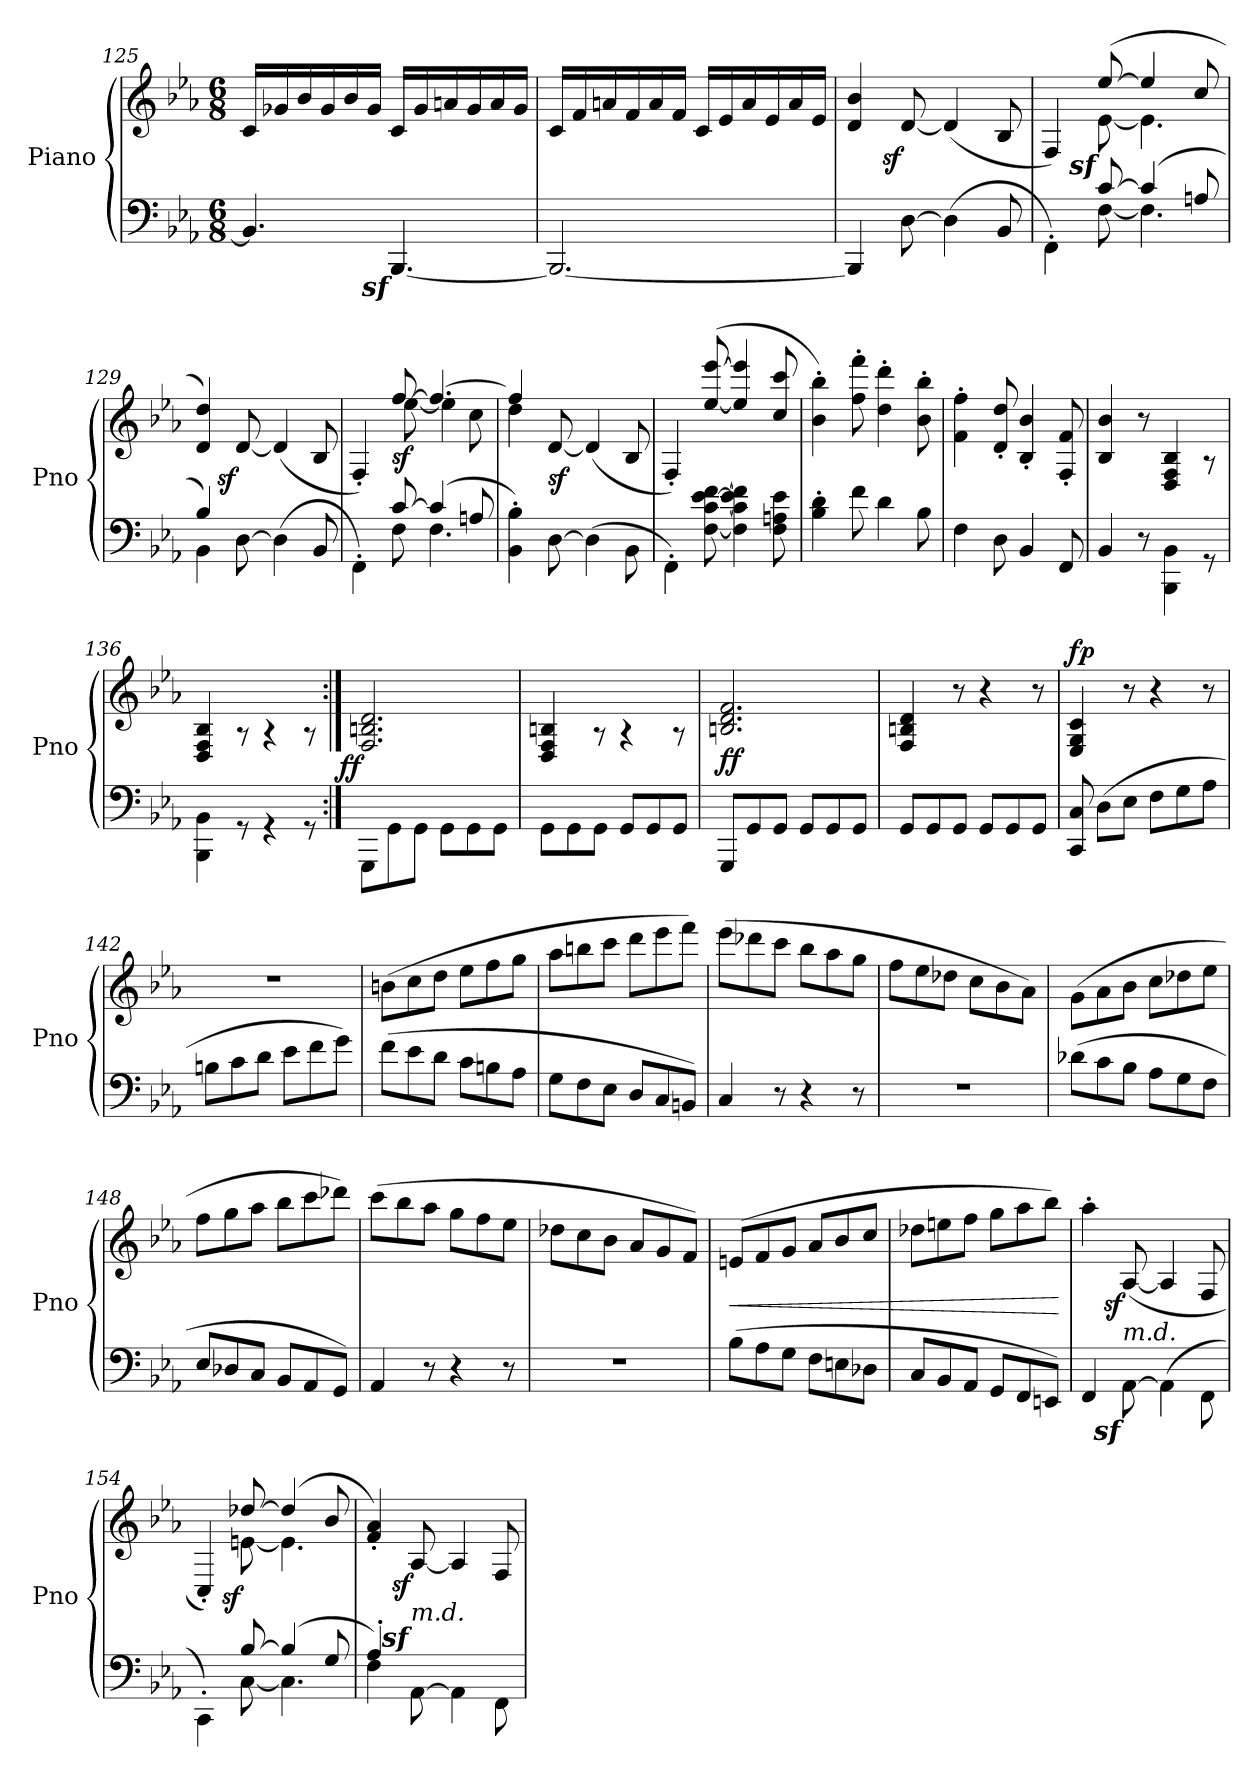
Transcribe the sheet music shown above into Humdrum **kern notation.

**kern	**kern	**dynam
*part1	*part1	*part1
*staff2	*staff1	*staff1/2
*I"Piano	*	*
*I'Pno	*	*
*clefF4	*clefG2	*
*k[b-e-a-]	*k[b-e-a-]	*
*E-:	*E-:	*
*M6/8	*M6/8	*
=125	=125	=125
4.BB-]	16cLL	.
.	16g-X	.
.	16b-	.
.	16g-	.
.	16b-	.
.	16g-JJ	.
!LO:DY:rj	!	!
[4.BBB-z	16cLL	.
.	16g-	.
.	16an	.
.	16g-	.
.	16a	.
.	16g-JJ	.
=126	=126	=126
2.BBB-_	16cLL	.
.	16f	.
.	16an	.
.	16f	.
.	16a	.
.	16fJJ	.
.	16cLL	.
.	16e-	.
.	16a	.
.	16e-	.
.	16a	.
.	16e-JJ	.
=127	=127	=127
4BBB-]	4d 4b-	.
!	!	!LO:DY:rj
[8D	[8d	sf
(<4D]	(4d]	.
8BB-	8B-	.
=128	=128	=128
*^	*^	*
4FF'\)	4ryy	4F)	4ryy	.
!	!	!	!LO:DY:rj	!
[8c	[8F	([8ee-	[8e-z<	.
(4c]	4.F]	4ee-]	4.e-]	.
8An	.	8cc	.	.
*	*	*v	*v	*
=129	=129	=129	=129
4B-)	4BB-	4d 4dd)	.
!	!	!	!LO:DY:rj
8ryy	[8D	[8d	sf
4.ryy	(<4D]	(4d]	.
.	8BB-	8B-	.
=130	=130	=130	=130
*	*	*^	*
4FF'\)	4ryy	4F')	4ryy	.
[8c	8F	[8ff	[8ee-	sf
(4c]	4.F	4.ff_	4ee-]	.
8An	.	.	8cc	.
*v	*v	*	*	*
=131	=131	=131	=131
4BB-' 4B-')	4ff]	4dd	.
[8D	[8d	8ryy	sf
(<4D]	(4d]	4.ryy	.
8BB-\	8B-	.	.
*	*v	*v	*
=132	=132	=132
4FF'\)	4F')	.
[8F\ [8c\ [8e-\ [8f\	([8ee-/ [8eee-/	.
4F]\ 4c]\ 4e-]\ 4f]\	4ee-]/ 4eee-]/	.
8F\ 8An\ 8e-\	8cc/ 8ccc/	.
=133	=133	=133
4B-' 4d'	4b-' 4bb-')	.
8f	8ff' 8fff'	.
4d	4dd' 4ddd'	.
8B-	8b-' 8bb-'	.
=134	=134	=134
4F	4f' 4ff'	.
8D	8d' 8dd'	.
4BB-	4B-' 4b-'	.
8FF	8F' 8f'	.
=135	=135	=135
4BB-	4B- 4b-	.
8r	8r	.
4BBB-\ 4BB-\	4D/ 4F/ 4B-/	.
8rGG	8rA	.
=136	=136	=136
4BBB-\ 4BB-\	4D/ 4F/ 4B-/	.
8rGG	8rA	.
4rGG	4rA	.
8rGG	8rA	.
=137:|!	=137:|!	=137:|!
!	!	!LO:DY:rj
8GGG\L	2.F/ 2.Bn/ 2.d/	ff
8GG\	.	.
8GG\J	.	.
8GG\L	.	.
8GG\	.	.
8GG\J	.	.
=138	=138	=138
8GG\L	4D/ 4F/ 4Bn/	.
8GG\	.	.
8GGJ	8rA	.
8GGL	4rA	.
8GG	.	.
8GGJ	8rA	.
=139	=139	=139
8GGGL	2.Bn 2.d 2.f	ff
8GG	.	.
8GGJ	.	.
8GGL	.	.
8GG	.	.
8GGJ	.	.
=140	=140	=140
8GGL	4F 4Bn 4d	.
8GG	.	.
8GGJ	8r	.
8GGL	4r	.
8GG	.	.
8GGJ	8r	.
=141	=141	=141
!	!	!LO:DY:a
8CC 8C	4E- 4G 4c	fp
(8DL	.	.
8E-J	8r	.
8FL	4r	.
8G	.	.
8A-J	8r	.
=142	=142	=142
8BnL	2.r	.
8c	.	.
8dJ	.	.
8e-L	.	.
8f	.	.
8gJ)	.	.
=143	=143	=143
(8fL	(8bnL	.
8e-	8cc	.
8dJ	8ddJ	.
8cL	8ee-L	.
8Bn	8ff	.
8A-J	8ggJ	.
=144	=144	=144
8GL	8aa-L	.
8F	8bbn	.
8E-J	8cccJ	.
8DL	8dddL	.
8C	8eee-	.
8BBnJ)	8fffJ)	.
=145	=145	=145
4C	(8eee-L	.
.	8ddd-X	.
8r	8cccJ	.
4r	8bb-L	.
.	8aa-	.
8r	8ggJ	.
=146	=146	=146
2.r	8ffL	.
.	8ee-	.
.	8dd-XJ	.
.	8ccL	.
.	8b-	.
.	8a-J)	.
=147	=147	=147
(8d-XL	(8g\L	.
8c	8a-\	.
8B-J	8b-\J	.
8A-L	8ccL	.
8G	8dd-X	.
8FJ	8ee-J	.
=148	=148	=148
8E-/L	8ffL	.
8D-X/	8gg	.
8C/J	8aa-J	.
8BB-L	8bb-L	.
8AA-	8ccc	.
8GGJ)	8ddd-XJ)	.
=149	=149	=149
4AA-	(8cccL	.
.	8bb-	.
8r	8aa-J	.
4r	8ggL	.
.	8ff	.
8r	8ee-J	.
=150	=150	=150
2.r	8dd-XL	.
.	8cc	.
.	8b-J	.
.	8a-L	.
.	8g	.
.	8fJ)	.
=151	=151	=151
(8B-L	(8enL	<
8A-	8f	.
8GJ	8gJ	.
8FL	8a-/L	.
8En	8b-/	.
8D-XJ	8cc/J	.
=152	=152	=152
8CL	8dd-XL	.
8BB-	8een	.
8AA-J	8ffJ	.
8GGL	8ggL	.
8FF	8aa-	.
8EEnJ)	8bb-J)	.
.	.	[
=153	=153	=153
4FF	4aa-'	.
!LO:TX:a:i:t=m.d.	!	!
!LO:DY:rj	!	!LO:DY:rj
[8AA-z\	([8A-/	sf
(4AA-\]	4A-/]	.
8FF\	8F/	.
=154	=154	=154
*^	*^	*
4CC'\)	4ryy	4C'/)	4ryy	.
!	!	!	!	!LO:DY:rj
[8B-/	[8C	[8dd-X	[8en	sf
(>4B-/]	4.C]	(4dd-]	4.e]	.
8G/	.	8b-	.	.
*	*	*v	*v	*
=155	=155	=155	=155
4A-'>/)	4F	4f'> 4a-'>)	.
!LO:TX:a:i:t=m.d.	!	!	!
!LO:DY:rj	!	!	!LO:DY:rj
[8AA-z\	2ryy	[8A-/	sf
4AA-\]	.	4A-/]	.
8FF\	.	8F/	.
*v	*v	*	*
=	=	=
*-	*-	*-
